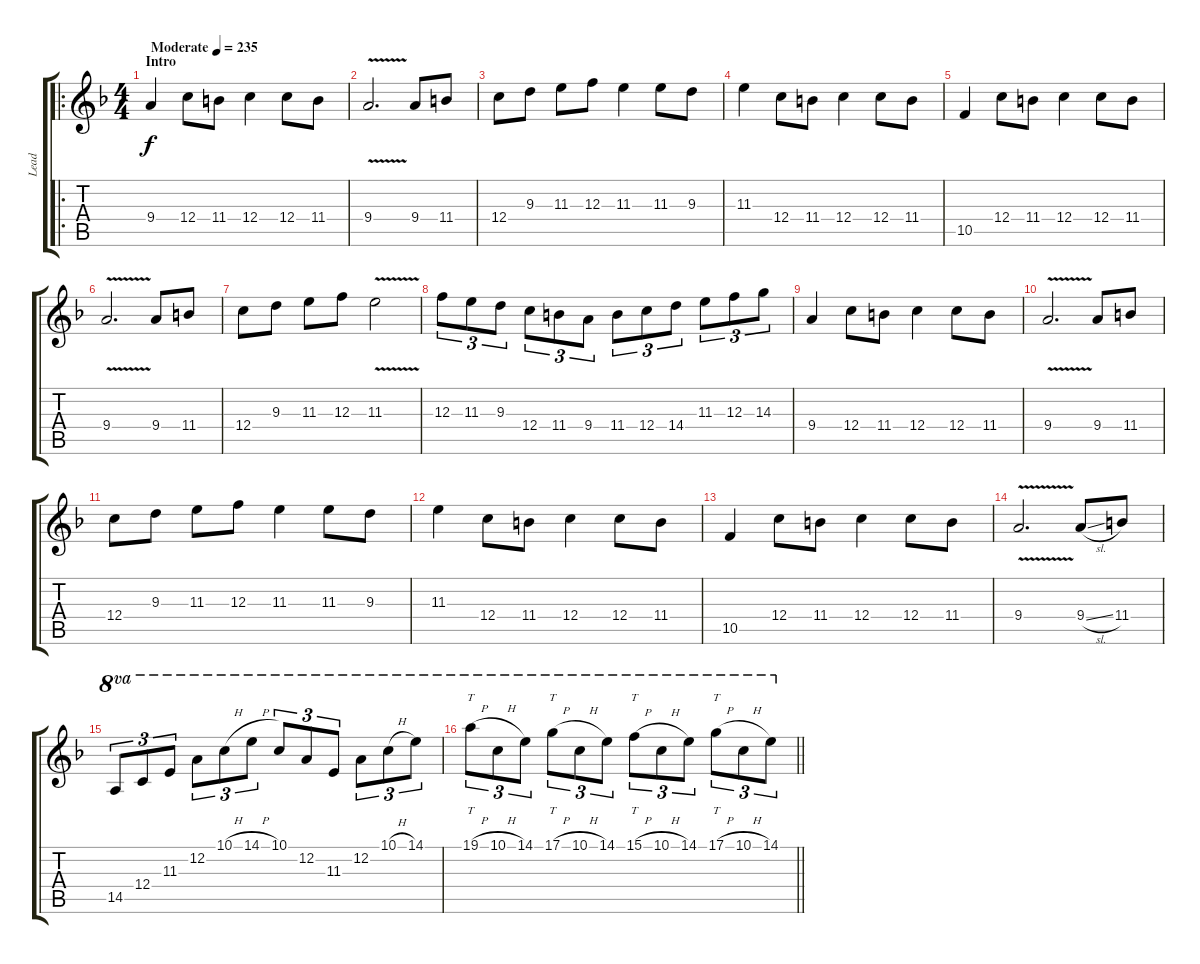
\track ("Lead" "Lead") {instrument distortionguitar}
\staff {score tabs}
\tuning (D4 A3 F3 C3 G2 D2) {hide}
\ro
\ts (4 4)
\section ("" "Intro")
\tempo (235 "Moderate")
\clef g2
\ks f
9.4.4{dy f instrument distortionguitar} 12.4.8 11.4.8 12.4.4 12.4.8 11.4.8 |
9.4{v}.2{d} 9.4.8 11.4.8 |
12.4.8 9.3.8 11.3.8 12.3.8 11.3.4 11.3.8 9.3.8 |
11.3.4 12.4.8 11.4.8 12.4.4 12.4.8 11.4.8 |
10.5.4 12.4.8 11.4.8 12.4.4 12.4.8 11.4.8 |
9.4{v}.2{d} 9.4.8 11.4.8 |
12.4.8 9.3.8 11.3.8 12.3.8 11.3{v}.2 |
12.3.8{tu (3 2)} 11.3.8{tu (3 2)} 9.3.8{tu (3 2)} 12.4.8{tu (3 2)} 11.4.8{tu (3 2)} 9.4.8{tu (3 2)} 11.4.8{tu (3 2)} 12.4.8{tu (3 2)} 14.4.8{tu (3 2)} 11.3.8{tu (3 2)} 12.3.8{tu (3 2)} 14.3.8{tu (3 2)} |
9.4.4 12.4.8 11.4.8 12.4.4 12.4.8 11.4.8 |
9.4{v}.2{d} 9.4.8 11.4.8 |
12.4.8 9.3.8 11.3.8 12.3.8 11.3.4 11.3.8 9.3.8 |
11.3.4 12.4.8 11.4.8 12.4.4 12.4.8 11.4.8 |
10.5.4 12.4.8 11.4.8 12.4.4 12.4.8 11.4.8 |
9.4{v}.2{d} 9.4{sl}.8 11.4.8 |
14.5.8{tu (3 2) ot 8va} 12.4.8{tu (3 2) ot 8va} 11.3.8{tu (3 2) ot 8va} 12.2.8{tu (3 2) ot 8va} 10.1{h}.8{tu (3 2) ot 8va} 14.1{h}.8{tu (3 2) ot 8va} 10.1.8{tu (3 2) ot 8va} 12.2.8{tu (3 2) ot 8va} 11.3.8{tu (3 2) ot 8va} 12.2.8{tu (3 2) ot 8va} 10.1{h}.8{tu (3 2) ot 8va} 14.1.8{tu (3 2) ot 8va} |
\barLineRight lightlight
19.1{h}.8{tt tu (3 2) ot 8va} 10.1{h}.8{tu (3 2) ot 8va} 14.1.8{tu (3 2) ot 8va} 17.1{h}.8{tt tu (3 2) ot 8va} 10.1{h}.8{tu (3 2) ot 8va} 14.1.8{tu (3 2) ot 8va} 15.1{h}.8{tt tu (3 2) ot 8va} 10.1{h}.8{tu (3 2) ot 8va} 14.1.8{tu (3 2) ot 8va} 17.1{h}.8{tt tu (3 2) ot 8va} 10.1{h}.8{tu (3 2) ot 8va} 14.1.8{tu (3 2) ot 8va}
